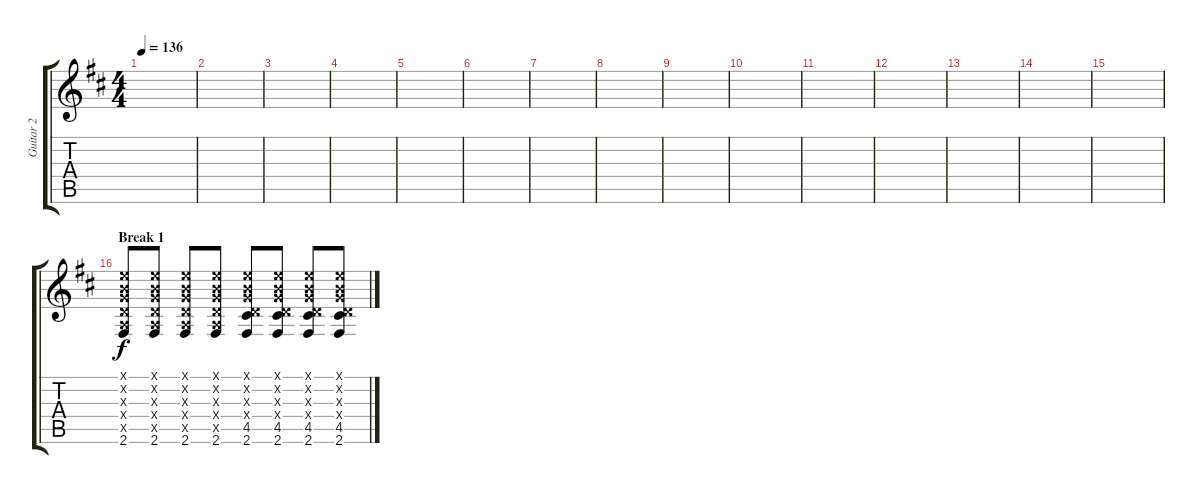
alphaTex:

\track ("Guitar 2" "Guitar 2") {instrument overdrivenguitar}
\staff {score tabs}
\tuning (E4 B3 G3 D3 A2 E2) {hide}
\ts (4 4)
\tempo 136
\clef g2
\ks d
|
|
|
|
|
|
|
|
|
|
|
|
|
|
|
\section ("" "Break 1")
(0.1{x} 0.2{x} 0.3{x} 0.4{x} 0.5{x} 2.6).8 (0.1{x} 0.2{x} 0.3{x} 0.4{x} 0.5{x} 2.6).8 (0.1{x} 0.2{x} 0.3{x} 0.4{x} 0.5{x} 2.6).8 (0.1{x} 0.2{x} 0.3{x} 0.4{x} 0.5{x} 2.6).8 (0.1{x} 0.2{x} 0.3{x} 0.4{x} 4.5 2.6).8 (0.1{x} 0.2{x} 0.3{x} 0.4{x} 4.5 2.6).8 (0.1{x} 0.2{x} 0.3{x} 0.4{x} 4.5 2.6).8 (0.1{x} 0.2{x} 0.3{x} 0.4{x} 4.5 2.6).8
